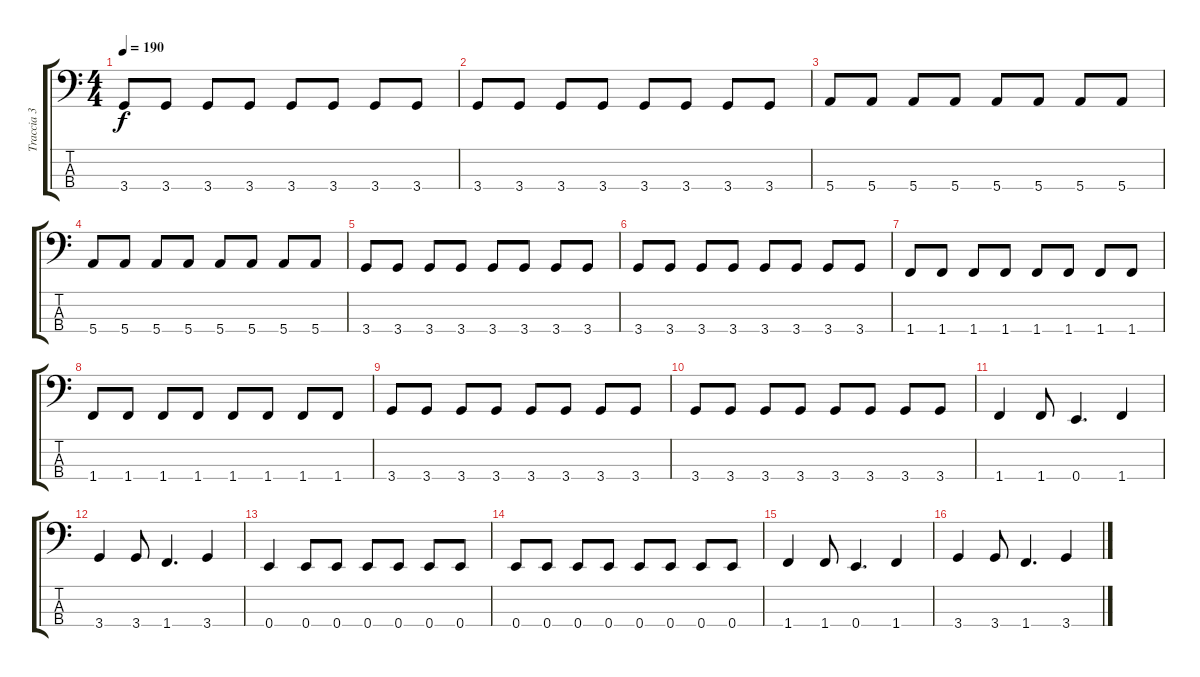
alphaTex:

\track ("Traccia 3" "Traccia 3") {instrument electricbassfinger}
\staff {score tabs}
\tuning (G2 D2 A1 E1) {hide}
\ts (4 4)
\tempo 190
\clef f4
\ks c
3.4.8{dy f} 3.4.8 3.4.8 3.4.8 3.4.8 3.4.8 3.4.8 3.4.8 |
3.4.8 3.4.8 3.4.8 3.4.8 3.4.8 3.4.8 3.4.8 3.4.8 |
5.4.8 5.4.8 5.4.8 5.4.8 5.4.8 5.4.8 5.4.8 5.4.8 |
5.4.8 5.4.8 5.4.8 5.4.8 5.4.8 5.4.8 5.4.8 5.4.8 |
3.4.8 3.4.8 3.4.8 3.4.8 3.4.8 3.4.8 3.4.8 3.4.8 |
3.4.8 3.4.8 3.4.8 3.4.8 3.4.8 3.4.8 3.4.8 3.4.8 |
1.4.8 1.4.8 1.4.8 1.4.8 1.4.8 1.4.8 1.4.8 1.4.8 |
1.4.8 1.4.8 1.4.8 1.4.8 1.4.8 1.4.8 1.4.8 1.4.8 |
3.4.8 3.4.8 3.4.8 3.4.8 3.4.8 3.4.8 3.4.8 3.4.8 |
3.4.8 3.4.8 3.4.8 3.4.8 3.4.8 3.4.8 3.4.8 3.4.8 |
1.4.4 1.4.8 0.4.4{d} 1.4.4 |
3.4.4 3.4.8 1.4.4{d} 3.4.4 |
0.4.4 0.4.8 0.4.8 0.4.8 0.4.8 0.4.8 0.4.8 |
0.4.8 0.4.8 0.4.8 0.4.8 0.4.8 0.4.8 0.4.8 0.4.8 |
1.4.4 1.4.8 0.4.4{d} 1.4.4 |
3.4.4 3.4.8 1.4.4{d} 3.4.4
